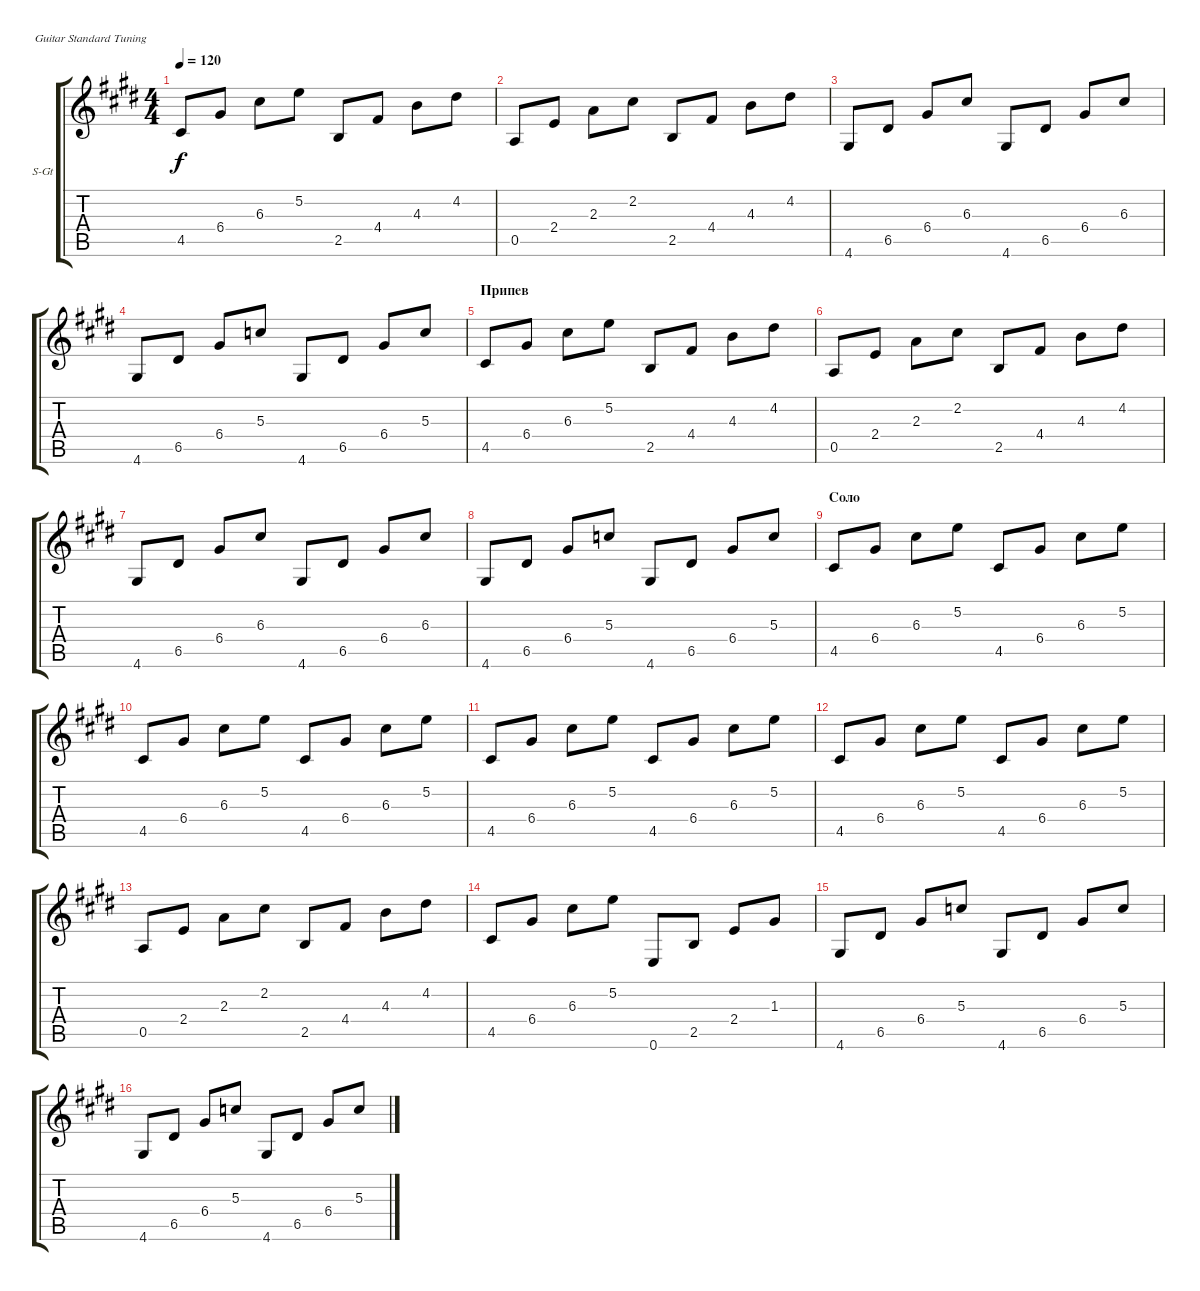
\defaultSystemsLayout 4
\bracketExtendMode groupsimilarinstruments
\firstSystemTrackNameOrientation horizontal
\otherSystemsTrackNameOrientation horizontal
\track ("Steel Guitar" "S-Gt") {instrument acousticguitarsteel}
\staff {score tabs}
\tuning (E4 B3 G3 D3 A2 E2)
\ts (4 4)
\tempo 120
\clef g2
\ks c#minor
4.5.8{dy f} 6.4.8 6.3.8 5.2.8 2.5.8 4.4.8 4.3.8 4.2.8 |
0.5.8 2.4.8 2.3.8 2.2.8 2.5.8 4.4.8 4.3.8 4.2.8 |
4.6.8 6.5.8 6.4.8 6.3.8 4.6.8 6.5.8 6.4.8 6.3.8 |
4.6.8 6.5.8 6.4.8 5.3.8 4.6.8 6.5.8 6.4.8 5.3.8 |
\section ("" "Припев")
4.5.8 6.4.8 6.3.8 5.2.8 2.5.8 4.4.8 4.3.8 4.2.8 |
0.5.8 2.4.8 2.3.8 2.2.8 2.5.8 4.4.8 4.3.8 4.2.8 |
4.6.8 6.5.8 6.4.8 6.3.8 4.6.8 6.5.8 6.4.8 6.3.8 |
4.6.8 6.5.8 6.4.8 5.3.8 4.6.8 6.5.8 6.4.8 5.3.8 |
\section ("" "Соло")
4.5.8 6.4.8 6.3.8 5.2.8 4.5.8 6.4.8 6.3.8 5.2.8 |
4.5.8 6.4.8 6.3.8 5.2.8 4.5.8 6.4.8 6.3.8 5.2.8 |
4.5.8 6.4.8 6.3.8 5.2.8 4.5.8 6.4.8 6.3.8 5.2.8 |
4.5.8 6.4.8 6.3.8 5.2.8 4.5.8 6.4.8 6.3.8 5.2.8 |
0.5.8 2.4.8 2.3.8 2.2.8 2.5.8 4.4.8 4.3.8 4.2.8 |
4.5.8 6.4.8 6.3.8 5.2.8 0.6.8 2.5.8 2.4.8 1.3.8 |
4.6.8 6.5.8 6.4.8 5.3.8 4.6.8 6.5.8 6.4.8 5.3.8 |
4.6.8 6.5.8 6.4.8 5.3.8 4.6.8 6.5.8 6.4.8 5.3.8
